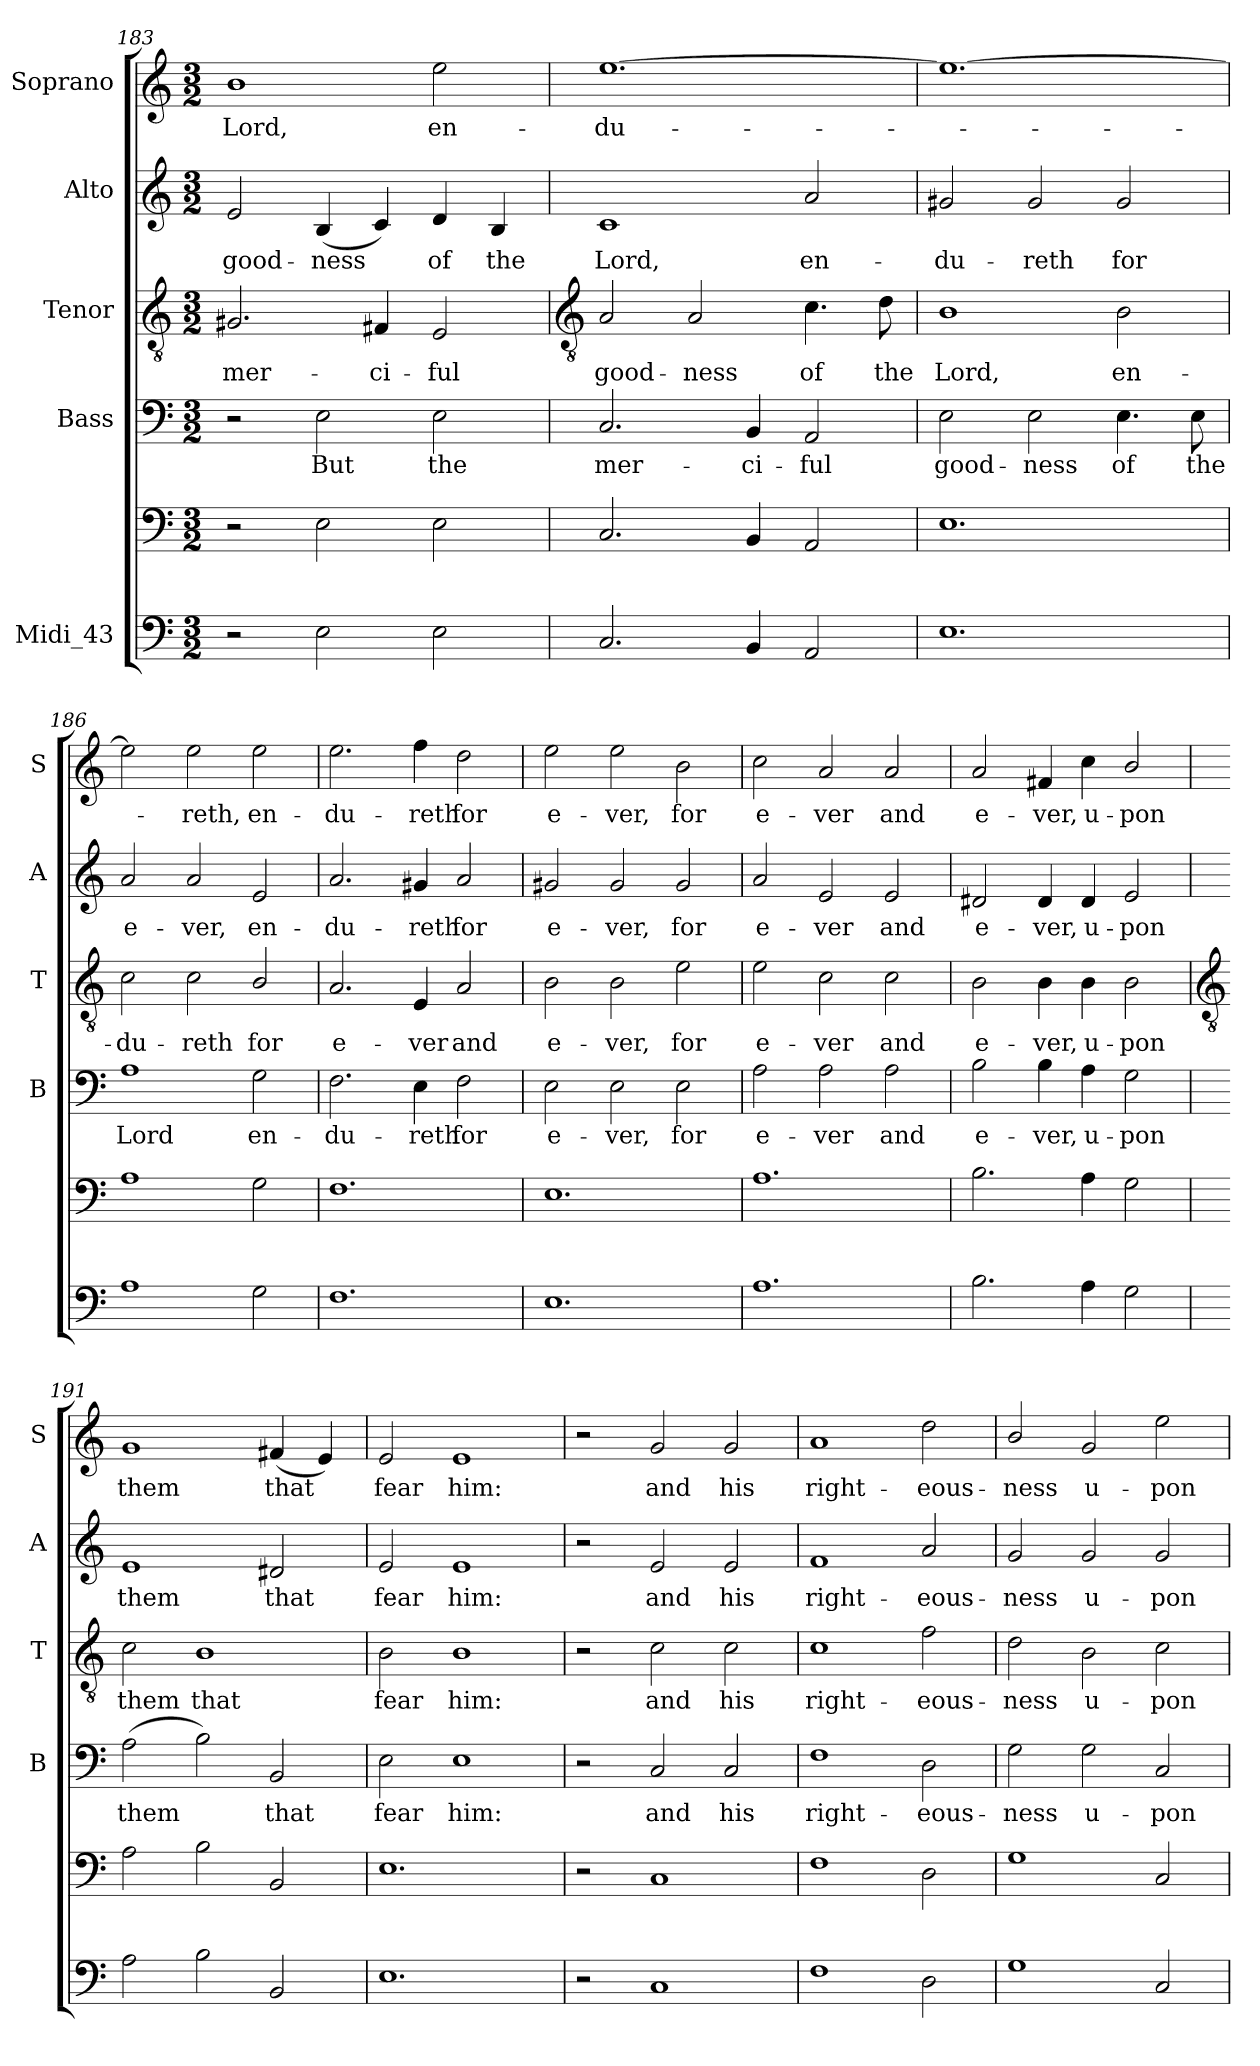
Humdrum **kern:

**kern	**kern	**kern	**text	**kern	**text	**kern	**text	**kern	**text
*part5	*part5	*part4	*part4	*part3	*part3	*part2	*part2	*part1	*part1
*staff6	*staff5	*staff4	*staff4	*staff3	*staff3	*staff2	*staff2	*staff1	*staff1
*I"Midi_43	*	*I"Bass	*	*I"Tenor	*	*I"Alto	*	*I"Soprano	*
*	*	*I'B	*	*I'T	*	*I'A	*	*I'S	*
*clefF4	*clefF4	*clefF4	*	*clefGv2	*	*clefG2	*	*clefG2	*
*k[]	*k[]	*k[]	*	*k[]	*	*k[]	*	*k[]	*
*C:	*C:	*C:	*	*C:	*	*C:	*	*C:	*
*M3/2	*M3/2	*M3/2	*	*M3/2	*	*M3/2	*	*M3/2	*
=183	=183	=183	=183	=183	=183	=183	=183	=183	=183
!	!	!	!	!	!LO:LY:b	!	!LO:LY:b	!	!LO:LY:b
2r	2r	2r	.	2.G#X	mer-	2e	good-	1b	Lord,
!	!	!	!LO:LY:b	!	!	!	!LO:LY:b	!	!
2E	2E	2E	But	.	.	(<4B	-ness	.	.
!	!	!	!	!	!LO:LY:b	!	!	!	!
.	.	.	.	4F#X	-ci-	4c)	.	.	.
!	!	!	!LO:LY:b	!	!LO:LY:b	!	!LO:LY:b	!	!LO:LY:b
2E	2E	2E	the	2E	-ful	4d	of	2ee	en-
!	!	!	!	!	!	!	!LO:LY:b	!	!
.	.	.	.	.	.	4B	the	.	.
!!LO:LB:g=z
=184	=184	=184	=184	=184	=184	=184	=184	=184	=184
*	*	*	*	*clefGv2	*	*	*	*	*
!	!	!	!LO:LY:b	!	!LO:LY:b	!	!LO:LY:b	!	!LO:LY:b
2.C	2.C	2.C	mer-	2A	good-	1c	Lord,	[1.ee	-du-
!	!	!	!	!	!LO:LY:b	!	!	!	!
.	.	.	.	2A	-ness	.	.	.	.
!	!	!	!LO:LY:b	!	!	!	!	!	!
4BB	4BB	4BB	-ci-	.	.	.	.	.	.
!	!	!	!LO:LY:b	!	!LO:LY:b	!	!LO:LY:b	!	!
2AA	2AA	2AA	-ful	4.c	of	2a	en-	.	.
!	!	!	!	!	!LO:LY:b	!	!	!	!
.	.	.	.	8d	the	.	.	.	.
=185	=185	=185	=185	=185	=185	=185	=185	=185	=185
!	!	!	!LO:LY:b	!	!LO:LY:b	!	!LO:LY:b	!	!
1.E	1.E	2E	good-	1B	Lord,	2g#X	-du-	1.ee_	.
!	!	!	!LO:LY:b	!	!	!	!LO:LY:b	!	!
.	.	2E	-ness	.	.	2g#	-reth	.	.
!	!	!	!LO:LY:b	!	!LO:LY:b	!	!LO:LY:b	!	!
.	.	4.E	of	2B	en-	2g#	for	.	.
!	!	!	!LO:LY:b	!	!	!	!	!	!
.	.	8E	the	.	.	.	.	.	.
=186	=186	=186	=186	=186	=186	=186	=186	=186	=186
!	!	!	!LO:LY:b	!	!LO:LY:b	!	!LO:LY:b	!	!
1A	1A	1A	Lord	2c	-du-	2a	e-	2ee]	.
!	!	!	!	!	!LO:LY:b	!	!LO:LY:b	!	!LO:LY:b
.	.	.	.	2c	-reth	2a	-ver,	2ee	reth,
!	!	!	!LO:LY:b	!	!LO:LY:b	!	!LO:LY:b	!	!LO:LY:b
2G	2G	2G	en-	2B/	for	2e	en-	2ee	en-
=187	=187	=187	=187	=187	=187	=187	=187	=187	=187
!	!	!	!LO:LY:b	!	!LO:LY:b	!	!LO:LY:b	!	!LO:LY:b
1.F	1.F	2.F	-du-	2.A	e-	2.a	-du-	2.ee	-du-
!	!	!	!LO:LY:b	!	!LO:LY:b	!	!LO:LY:b	!	!LO:LY:b
.	.	4E	-reth	4E	-ver	4g#X	-reth	4ff	-reth
!	!	!	!LO:LY:b	!	!LO:LY:b	!	!LO:LY:b	!	!LO:LY:b
.	.	2F	for	2A	and	2a	for	2dd	for
=188	=188	=188	=188	=188	=188	=188	=188	=188	=188
!	!	!	!LO:LY:b	!	!LO:LY:b	!	!LO:LY:b	!	!LO:LY:b
1.E	1.E	2E	e-	2B	e-	2g#X	e-	2ee	e-
!	!	!	!LO:LY:b	!	!LO:LY:b	!	!LO:LY:b	!	!LO:LY:b
.	.	2E	-ver,	2B	-ver,	2g#	-ver,	2ee	-ver,
!	!	!	!LO:LY:b	!	!LO:LY:b	!	!LO:LY:b	!	!LO:LY:b
.	.	2E	for	2e	for	2g#	for	2b	for
=189	=189	=189	=189	=189	=189	=189	=189	=189	=189
!	!	!	!LO:LY:b	!	!LO:LY:b	!	!LO:LY:b	!	!LO:LY:b
1.A	1.A	2A	e-	2e	e-	2a	e-	2cc	e-
!	!	!	!LO:LY:b	!	!LO:LY:b	!	!LO:LY:b	!	!LO:LY:b
.	.	2A	-ver	2c	-ver	2e	-ver	2a	-ver
!	!	!	!LO:LY:b	!	!LO:LY:b	!	!LO:LY:b	!	!LO:LY:b
.	.	2A	and	2c	and	2e	and	2a	and
=190	=190	=190	=190	=190	=190	=190	=190	=190	=190
!	!	!	!LO:LY:b	!	!LO:LY:b	!	!LO:LY:b	!	!LO:LY:b
2.B	2.B	2B	e-	2B	e-	2d#X	e-	2a	e-
!	!	!	!LO:LY:b	!	!LO:LY:b	!	!LO:LY:b	!	!LO:LY:b
.	.	4B	-ver,	4B	-ver,	4d#	-ver,	4f#X	-ver,
!	!	!	!LO:LY:b	!	!LO:LY:b	!	!LO:LY:b	!	!LO:LY:b
4A	4A	4A	u-	4B	u-	4d#	u-	4cc	u-
!	!	!	!LO:LY:b	!	!LO:LY:b	!	!LO:LY:b	!	!LO:LY:b
2G	2G	2G	-pon	2B	-pon	2e	-pon	2b/	-pon
!!LO:LB:g=z
=191	=191	=191	=191	=191	=191	=191	=191	=191	=191
*	*	*	*	*clefGv2	*	*	*	*	*
!	!	!	!LO:LY:b	!	!LO:LY:b	!	!LO:LY:b	!	!LO:LY:b
2A	2A	(>2A	them	2c	them	1e	them	1g	them
!	!	!	!	!	!LO:LY:b	!	!	!	!
2B	2B	2B)	.	1B	that	.	.	.	.
!	!	!	!LO:LY:b	!	!	!	!LO:LY:b	!	!LO:LY:b
2BB	2BB	2BB	that	.	.	2d#X	that	(<4f#X	that
.	.	.	.	.	.	.	.	4e)	.
=192	=192	=192	=192	=192	=192	=192	=192	=192	=192
!	!	!	!LO:LY:b	!	!LO:LY:b	!	!LO:LY:b	!	!LO:LY:b
1.E	1.E	2E	fear	2B	fear	2e	fear	2e	fear
!	!	!	!LO:LY:b	!	!LO:LY:b	!	!LO:LY:b	!	!LO:LY:b
.	.	1E	him:	1B	him:	1e	him:	1e	him:
=193	=193	=193	=193	=193	=193	=193	=193	=193	=193
2r	2r	2r	.	2r	.	2r	.	2r	.
!	!	!	!LO:LY:b	!	!LO:LY:b	!	!LO:LY:b	!	!LO:LY:b
1C	1C	2C	and	2c	and	2e	and	2g	and
!	!	!	!LO:LY:b	!	!LO:LY:b	!	!LO:LY:b	!	!LO:LY:b
.	.	2C	his	2c	his	2e	his	2g	his
=194	=194	=194	=194	=194	=194	=194	=194	=194	=194
!	!	!	!LO:LY:b	!	!LO:LY:b	!	!LO:LY:b	!	!LO:LY:b
1F	1F	1F	right-	1c	right-	1f	right-	1a	right-
!	!	!	!LO:LY:b	!	!LO:LY:b	!	!LO:LY:b	!	!LO:LY:b
2D	2D	2D	-eous-	2f	-eous-	2a	-eous-	2dd	-eous-
=195	=195	=195	=195	=195	=195	=195	=195	=195	=195
!	!	!	!LO:LY:b	!	!LO:LY:b	!	!LO:LY:b	!	!LO:LY:b
1G	1G	2G	-ness	2d	-ness	2g	-ness	2b/	-ness
!	!	!	!LO:LY:b	!	!LO:LY:b	!	!LO:LY:b	!	!LO:LY:b
.	.	2G	u-	2B	u-	2g	u-	2g	u-
!	!	!	!LO:LY:b	!	!LO:LY:b	!	!LO:LY:b	!	!LO:LY:b
2C	2C	2C	-pon	2c	-pon	2g	-pon	2ee	-pon
=	=	=	=	=	=	=	=	=	=
*-	*-	*-	*-	*-	*-	*-	*-	*-	*-
